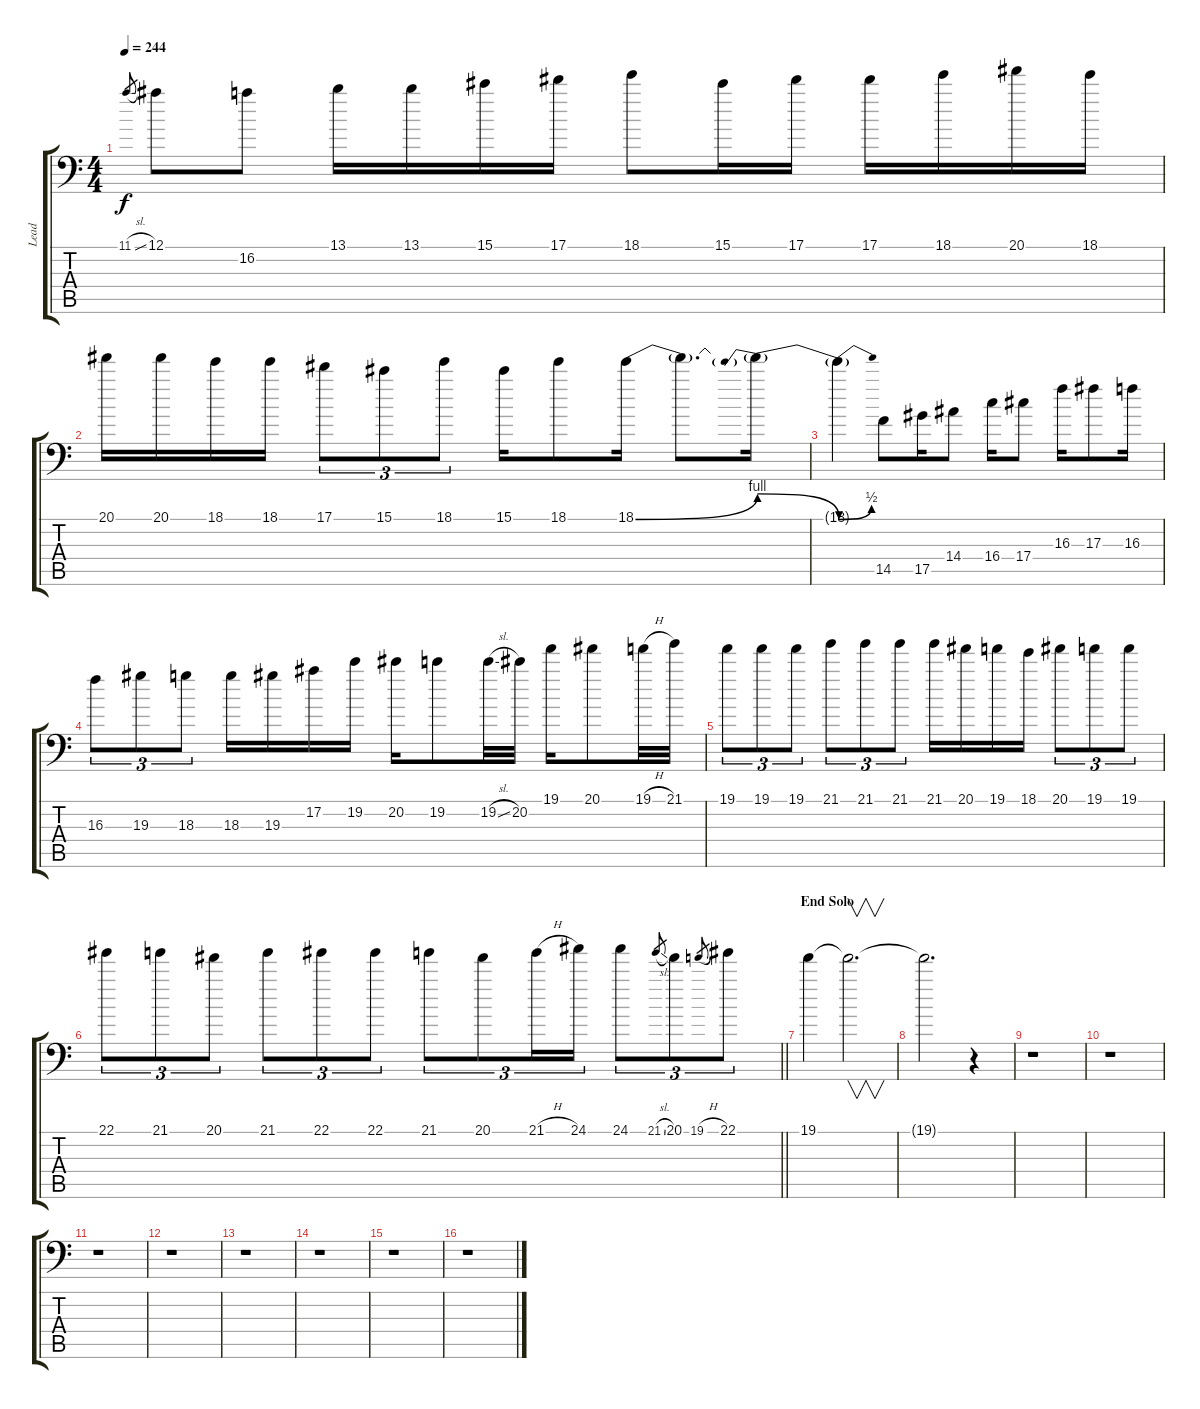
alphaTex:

\track ("Lead" "Lead") {instrument overdrivenguitar}
\staff {score tabs}
\tuning (Bb3 F3 Db3 Ab2 Eb2 Bb1) {hide}
\ts (4 4)
\tempo 244
\clef f4
\ks c
11.1{sl}.8{gr dy f} 12.1.8 16.2.8 13.1.16 13.1.16 15.1.16 17.1.16 18.1.8 15.1.16 17.1.16 17.1.16 18.1.16 20.1.16 18.1.16 |
20.1.16 20.1.16 18.1.16 18.1.16 17.1.8{tu (3 2)} 15.1.8{tu (3 2)} 18.1.8{tu (3 2)} 15.1.16 18.1.8 18.1{be (bend 0 0 60 4)}.16 18.1{t}.8{d} 18.1{be (prebendrelease 0 4 60 0) t}.16 |
18.1{be (bend 0 0 60 2) t}.4 14.5.8 17.5.16 14.4.8 16.4.16 17.4.8 16.3.16 17.3.8 16.3.16 |
16.3.8{tu (3 2)} 19.3.8{tu (3 2)} 18.3.8{tu (3 2)} 18.3.16 19.3.16 17.2.16 19.2.16 20.2.16 19.2.8 19.2{sl}.32 20.2.32 19.1.16 20.1.8 19.1{h}.32 21.1.32 |
19.1.8{tu (3 2)} 19.1.8{tu (3 2)} 19.1.8{tu (3 2)} 21.1.8{tu (3 2)} 21.1.8{tu (3 2)} 21.1.8{tu (3 2)} 21.1.16 20.1.16 19.1.16 18.1.16 20.1.8{tu (3 2)} 19.1.8{tu (3 2)} 19.1.8{tu (3 2)} |
\barLineRight lightlight
22.1.8{tu (3 2)} 21.1.8{tu (3 2)} 20.1.8{tu (3 2)} 21.1.8{tu (3 2)} 22.1.8{tu (3 2)} 22.1.8{tu (3 2)} 21.1.8{tu (3 2)} 20.1.8{tu (3 2)} 21.1{h}.16{tu (3 2)} 24.1.16{tu (3 2)} 24.1.8{tu (3 2)} 21.1{sl}.8{gr} 20.1.8{tu (3 2)} 19.1{h}.8{gr} 22.1.8{tu (3 2)} |
\section ("" "End Solo")
19.1.4 19.1{t}.2{v d} |
19.1{t}.2{d} r.4 |
r.1 |
r.1 |
r.1 |
r.1 |
r.1 |
r.1 |
r.1 |
r.1
